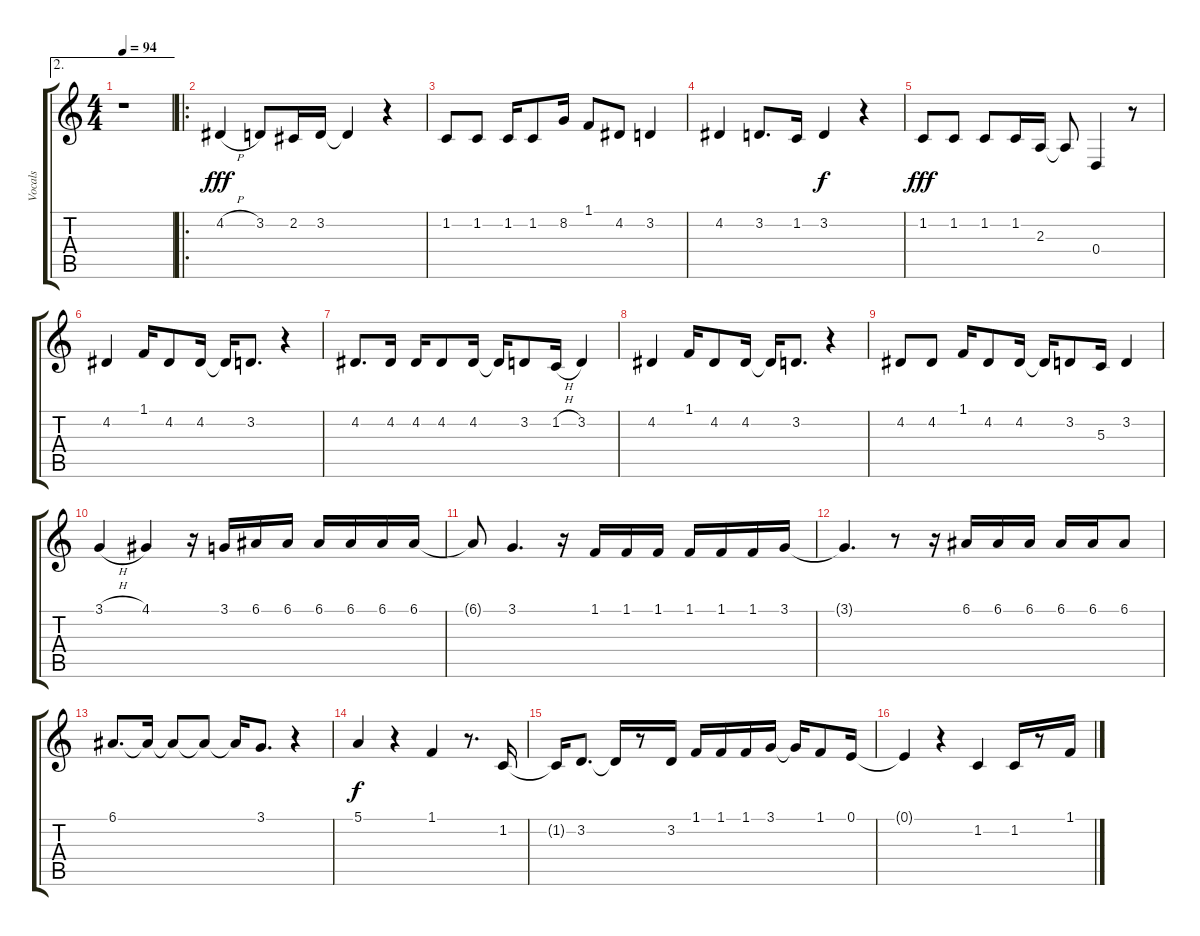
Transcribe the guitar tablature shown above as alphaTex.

\track ("Vocals" "Vocals") {instrument lead2sawtooth}
\staff {score tabs}
\tuning (E4 B3 G3 D3 A2 E2) {hide}
\ae 2
\ts (4 4)
\tempo 94
\clef g2
\ks c
r.1{dy fff} |
\ro
4.2{h}.4 3.2.8 2.2.16 3.2.16 3.2{t}.4 r.4 |
1.2.8 1.2.8 1.2.16 1.2.8 8.2.16 1.1.8 4.2.8 3.2.4 |
4.2.4 3.2.8{d} 1.2.16 3.2.4{dy f} r.4 |
1.2.8{dy fff} 1.2.8 1.2.8 1.2.16 2.3.16 2.3{t}.8 0.4.4 r.8 |
4.2.4 1.1.16 4.2.8 4.2.16 4.2{t}.16 3.2.8{d} r.4 |
4.2.8{d} 4.2.16 4.2.16 4.2.8 4.2.16 4.2{t}.16 3.2.8 1.2{h}.16 3.2.4 |
4.2.4 1.1.16 4.2.8 4.2.16 4.2{t}.16 3.2.8{d} r.4 |
4.2.8 4.2.8 1.1.16 4.2.8 4.2.16 4.2{t}.16 3.2.8 5.3.16 3.2.4 |
3.1{h}.4 4.1.4 r.16 3.1.16 6.1.16 6.1.16 6.1.16 6.1.16 6.1.16 6.1.16 |
6.1{t}.8 3.1.4{d} r.16 1.1.16 1.1.16 1.1.16 1.1.16 1.1.16 1.1.16 3.1.16 |
3.1{t}.4{d} r.8 r.16 6.1.16 6.1.16 6.1.16 6.1.16 6.1.16 6.1.8 |
6.1.8{d} 6.1{t}.16 6.1{t}.8 6.1{t}.8 6.1{t}.16 3.1.8{d} r.4 |
5.1.4{dy f} r.4 1.1.4 r.8{d} 1.2.16 |
1.2{t}.16 3.2.8{d} 3.2{t}.16 r.8 3.2.16 1.1.16 1.1.16 1.1.16 3.1.16 3.1{t}.16 1.1.8 0.1.16 |
0.1{t}.4 r.4 1.2.4 1.2.16 r.8 1.1.16
